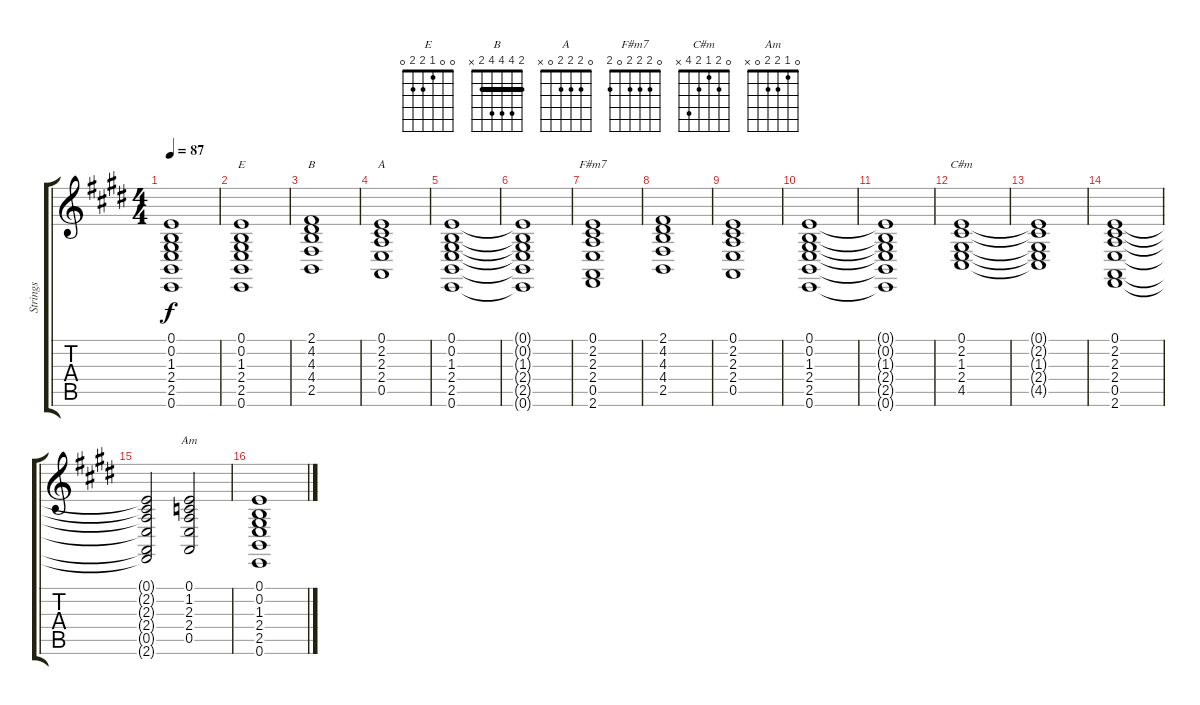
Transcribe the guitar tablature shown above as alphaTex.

\track ("Strings " "Strings ") {instrument synthstrings2}
\staff {score tabs}
\tuning (E4 B3 G3 D3 A2 E2) {hide}
\chord ("E" 0 0 1 2 2 0)
\chord ("B" 2 4 4 4 2 x) {barre 2}
\chord ("A" 0 2 2 2 0 x)
\chord ("F#m7" 0 2 2 2 0 2)
\chord ("C#m" 0 2 1 2 4 x)
\chord ("Am" 0 1 2 2 0 x)
\ts (4 4)
\tempo 87
\clef g2
\ks e
(0.1{t} 0.2{t} 1.3{t} 2.4{t} 2.5{t} 0.6{t}).1{dy f} |
(0.1 0.2 1.3 2.4 2.5 0.6).1{ch "E"} |
(2.1 4.2 4.3 4.4 2.5).1{ch "B"} |
(0.1 2.2 2.3 2.4 0.5).1{ch "A"} |
(0.1 0.2 1.3 2.4 2.5 0.6).1 |
(0.1{t} 0.2{t} 1.3{t} 2.4{t} 2.5{t} 0.6{t}).1 |
(0.1 2.2 2.3 2.4 0.5 2.6).1{ch "F#m7"} |
(2.1 4.2 4.3 4.4 2.5).1 |
(0.1 2.2 2.3 2.4 0.5).1 |
(0.1 0.2 1.3 2.4 2.5 0.6).1 |
(0.1{t} 0.2{t} 1.3{t} 2.4{t} 2.5{t} 0.6{t}).1 |
(0.1 2.2 1.3 2.4 4.5).1{ch "C#m"} |
(0.1{t} 2.2{t} 1.3{t} 2.4{t} 4.5{t}).1 |
(0.1 2.2 2.3 2.4 0.5 2.6).1 |
(0.1{t} 2.2{t} 2.3{t} 2.4{t} 0.5{t} 2.6{t}).2 (0.1 1.2 2.3 2.4 0.5).2{ch "Am"} |
(0.1 0.2 1.3 2.4 2.5 0.6).1
